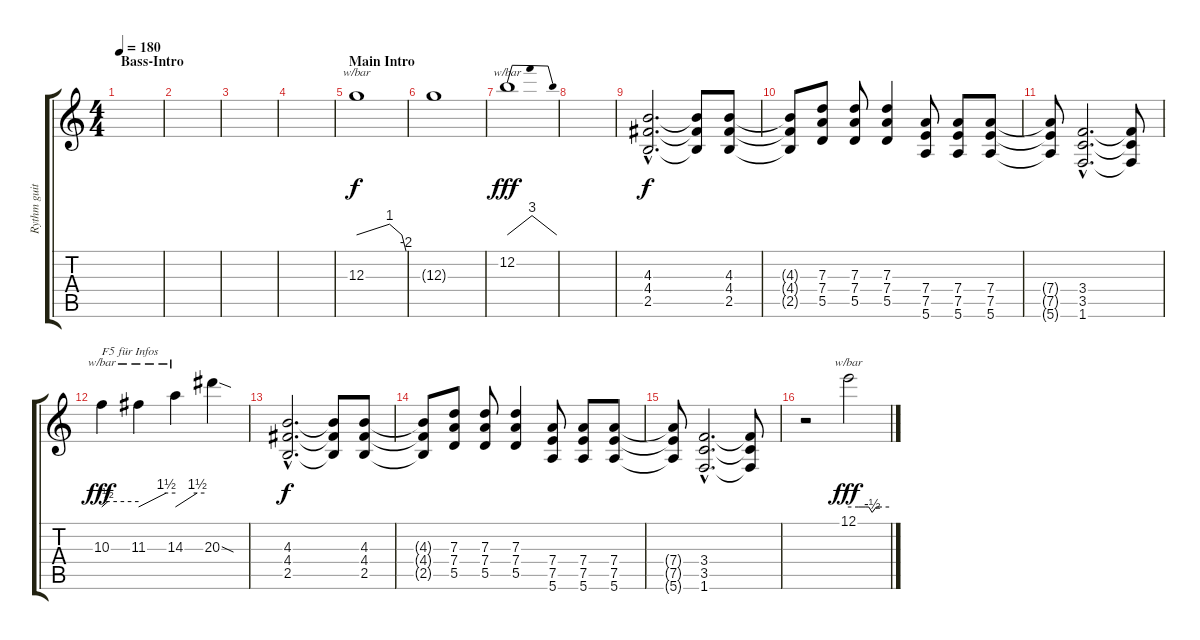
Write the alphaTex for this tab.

\track ("Rythm guitar" "Rythm guit") {instrument overdrivenguitar}
\staff {score tabs}
\tuning (E4 B3 G3 D3 A2 E2) {hide}
\ts (4 4)
\section ("" "Bass-Intro")
\tempo 180
\clef g2
\ks c
|
|
|
|
\section ("" "Main Intro")
12.3.1{tbe (custom default 0 0 40 4 55 0 60 -8)} |
12.3{t}.1{dy f} |
12.2.1{tbe (dip default 0 0 30 12 45 12 60 0) dy fff} |
|
(4.3{hac} 4.4{hac} 2.5{hac}).2{d dy f} (4.3{t} 4.4{t} 2.5{t}).8 (4.3 4.4 2.5).8 |
(4.3{t} 4.4{t} 2.5{t}).8 (7.3 7.4 5.5).8 (7.3 7.4 5.5).8 (7.3 7.4 5.5).4 (7.4 7.5 5.6).8 (7.4 7.5 5.6).8 (7.4 7.5 5.6).8 |
(7.4{t} 7.5{t} 5.6{t}).8 (3.4{hac} 3.5{hac} 1.6{hac}).2{d} (3.4{t} 3.5{t} 1.6{t}).8 |
10.3.4{tbe (custom default 0 0 10 2 60 2) txt "F5 für Infos" dy fff} 11.3.4{tbe (custom default 0 0 45 6 60 6)} 14.3.4{tbe (custom default 0 0 45 6 60 6)} 20.3{sod}.4 |
(4.3{hac} 4.4{hac} 2.5{hac}).2{d dy f} (4.3{t} 4.4{t} 2.5{t}).8 (4.3 4.4 2.5).8 |
(4.3{t} 4.4{t} 2.5{t}).8 (7.3 7.4 5.5).8 (7.3 7.4 5.5).8 (7.3 7.4 5.5).4 (7.4 7.5 5.6).8 (7.4 7.5 5.6).8 (7.4 7.5 5.6).8 |
(7.4{t} 7.5{t} 5.6{t}).8 (3.4{hac} 3.5{hac} 1.6{hac}).2{d} (3.4{t} 3.5{t} 1.6{t}).8 |
r.2 12.1.2{tbe (custom default 0 0 15 0 20 0 25 0 30 0 35 -2 41 0 45 0 60 0) dy fff}
